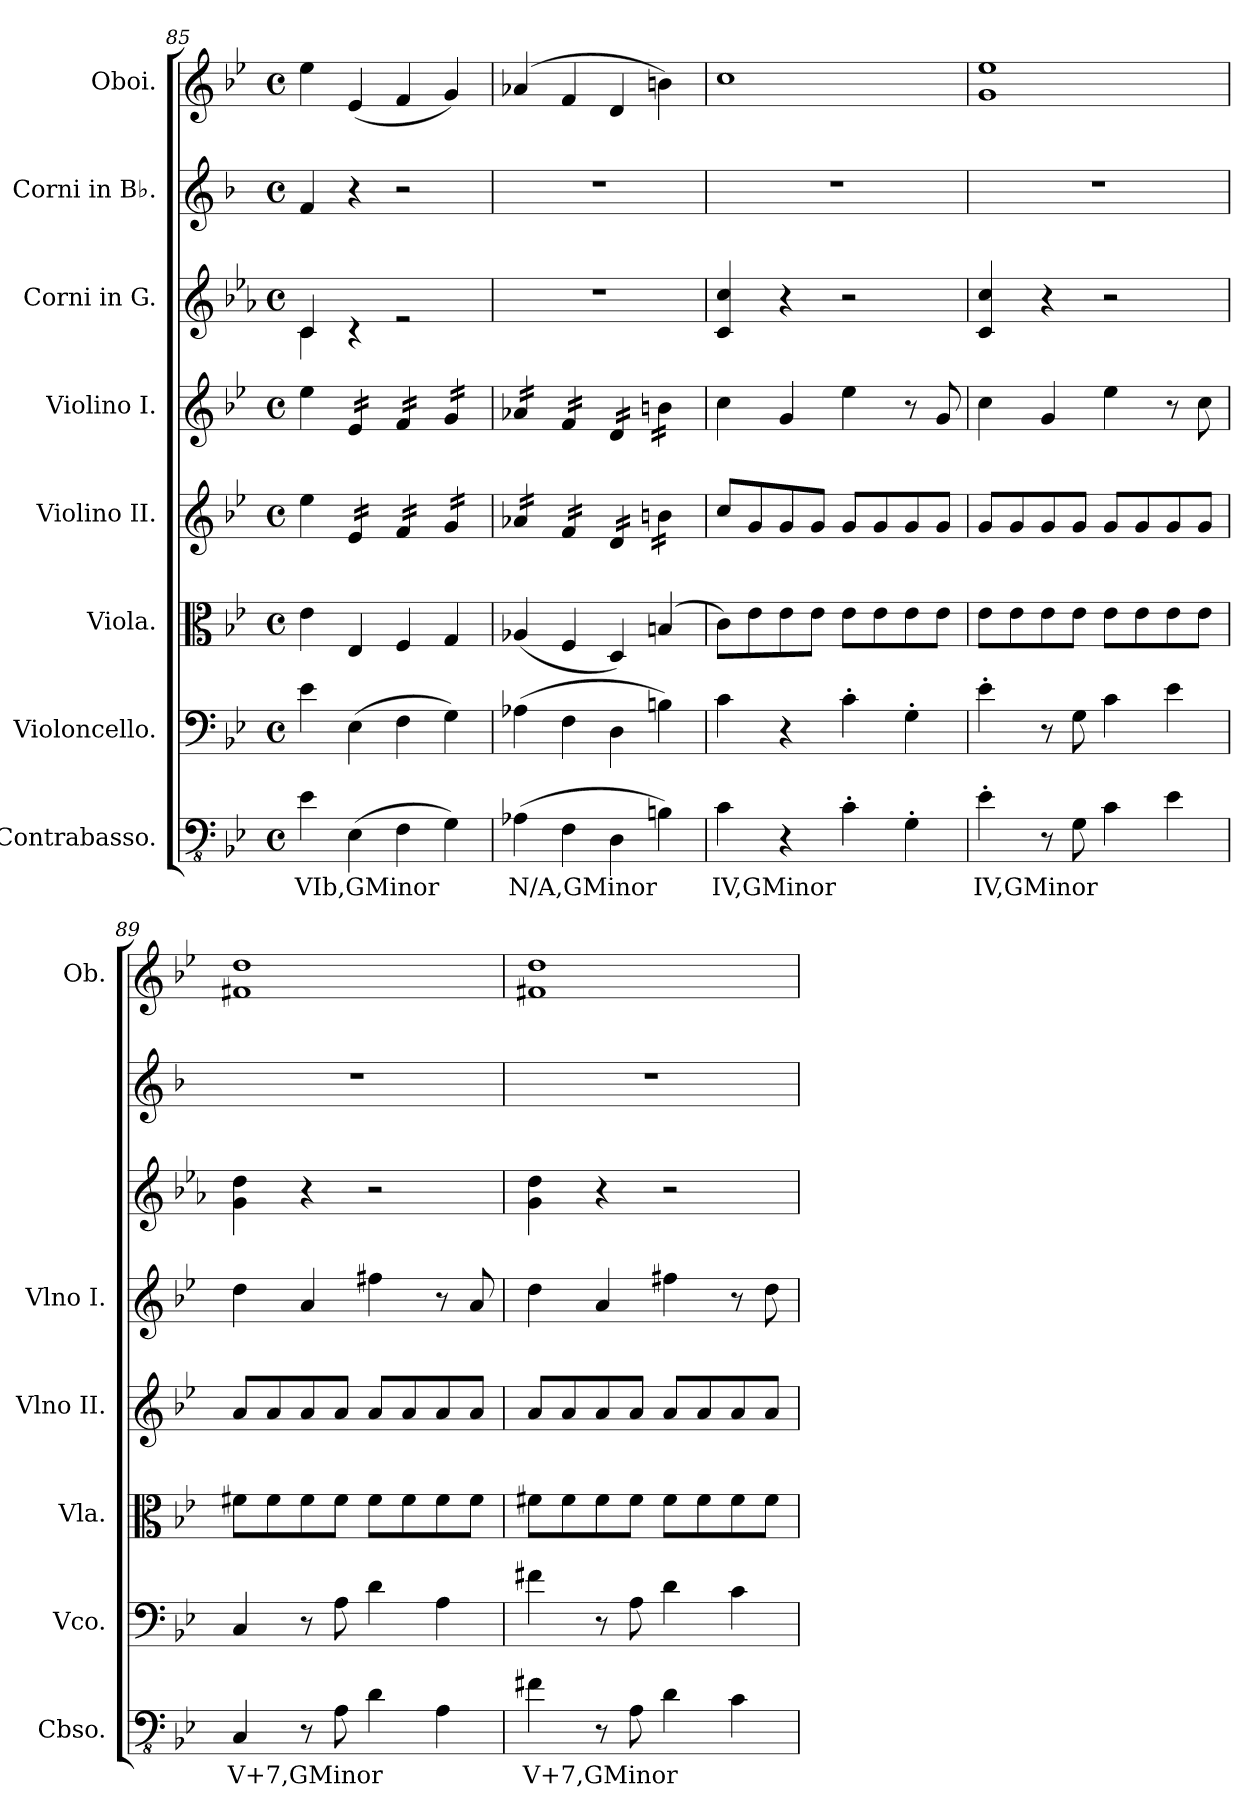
**kern	**text	**kern	**kern	**kern	**kern	**kern	**kern	**kern
*part8	*part8	*part7	*part6	*part5	*part4	*part3	*part2	*part1
*staff8	*staff8	*staff7	*staff6	*staff5	*staff4	*staff3	*staff2	*staff1
*I"Contrabasso.	*	*I"Violoncello.	*I"Viola.	*I"Violino II.	*I"Violino I.	*I"Corni in G.	*I"Corni in B♭.	*I"Oboi.
*I'Cbso.	*	*I'Vco.	*I'Vla.	*I'Vlno II.	*I'Vlno I.	*	*	*I'Ob.
*clefFv4	*	*clefF4	*clefC3	*clefG2	*clefG2	*clefG2	*clefG2	*clefG2
*	*	*	*	*	*	*ITrd3c5	*ITrd4c7	*
*k[b-e-]	*	*k[b-e-]	*k[b-e-]	*k[b-e-]	*k[b-e-]	*k[b-e-]	*k[b-e-]	*k[b-e-]
*M4/4	*	*M4/4	*M4/4	*M4/4	*M4/4	*M4/4	*M4/4	*M4/4
*met(c)	*	*met(c)	*met(c)	*met(c)	*met(c)	*met(c)	*met(c)	*met(c)
=85	=85	=85	=85	=85	=85	=85	=85	=85
*	*	*	*	*	*	*^	*	*
4E-\	VIb,GMinor	4e-\	4e-\	4ee-\	4ee-\	4G/	4G\	4B-/	4ee-\
*	*	*	*	*tremolo	*	*	*	*	*
*	*	*	*	*	*tremolo	*	*	*	*
(4EE-\	.	(4E-\	4E-/	16e-/LL	16e-/LL	4rc	2.ryy	4r	(4e-/
.	.	.	.	16e-/	16e-/	.	.	.	.
.	.	.	.	16e-/	16e-/	.	.	.	.
.	.	.	.	16e-/JJ	16e-/JJ	.	.	.	.
4FF\	.	4F\	4F/	16f/LL	16f/LL	2re	.	2r	4f/
.	.	.	.	16f/	16f/	.	.	.	.
.	.	.	.	16f/	16f/	.	.	.	.
.	.	.	.	16f/JJ	16f/JJ	.	.	.	.
4GG\)	.	4G\)	4G/	16g/LL	16g/LL	.	.	.	4g/)
.	.	.	.	16g/	16g/	.	.	.	.
.	.	.	.	16g/	16g/	.	.	.	.
.	.	.	.	16g/JJ	16g/JJ	.	.	.	.
*	*	*	*	*	*	*v	*v	*	*
=86	=86	=86	=86	=86	=86	=86	=86	=86
(4AA-X\	N/A,GMinor	(4A-X\	(4A-X/	16a-X/LL	16a-X/LL	1r	1r	(4a-X/
.	.	.	.	16a-X/	16a-X/	.	.	.
.	.	.	.	16a-X/	16a-X/	.	.	.
.	.	.	.	16a-X/JJ	16a-X/JJ	.	.	.
4FF\	.	4F\	4F/	16f/LL	16f/LL	.	.	4f/
.	.	.	.	16f/	16f/	.	.	.
.	.	.	.	16f/	16f/	.	.	.
.	.	.	.	16f/JJ	16f/JJ	.	.	.
4DD\	.	4D\	4D/)	16d/LL	16d/LL	.	.	4d/
.	.	.	.	16d/	16d/	.	.	.
.	.	.	.	16d/	16d/	.	.	.
.	.	.	.	16d/JJ	16d/JJ	.	.	.
4BBn\)	.	4Bn\)	(>4Bn/	16bn\LL	16bn\LL	.	.	4bn\)
.	.	.	.	16bn\	16bn\	.	.	.
.	.	.	.	16bn\	16bn\	.	.	.
.	.	.	.	16bn\JJ	16bn\JJ	.	.	.
*	*	*	*	*	*Xtremolo	*	*	*
*	*	*	*	*Xtremolo	*	*	*	*
!!LO:LB:g=z
=87	=87	=87	=87	=87	=87	=87	=87	=87
4C\	IV,GMinor	4c\	8c\L)	8cc/L	4cc\	4G/ 4g/	1r	1cc
.	.	.	8e-\	8g/	.	.	.	.
4r	.	4r	8e-\	8g/	4g/	4r	.	.
.	.	.	8e-\J	8g/J	.	.	.	.
4C'\	.	4c'\	8e-\L	8g/L	4ee-\	2r	.	.
.	.	.	8e-\	8g/	.	.	.	.
4GG'\	.	4G'\	8e-\	8g/	8r	.	.	.
.	.	.	8e-\J	8g/J	8g/	.	.	.
=88	=88	=88	=88	=88	=88	=88	=88	=88
4E-'\	IV,GMinor	4e-'\	8e-\L	8g/L	4cc\	4G/ 4g/	1r	1g 1ee-
.	.	.	8e-\	8g/	.	.	.	.
8r	.	8r	8e-\	8g/	4g/	4r	.	.
8GG\	.	8G\	8e-\J	8g/J	.	.	.	.
4C\	.	4c\	8e-\L	8g/L	4ee-\	2r	.	.
.	.	.	8e-\	8g/	.	.	.	.
4E-\	.	4e-\	8e-\	8g/	8r	.	.	.
.	.	.	8e-\J	8g/J	8cc\	.	.	.
!!LO:PB:g=z
=89	=89	=89	=89	=89	=89	=89	=89	=89
4CC/	V+7,GMinor	4C/	8f#X\L	8a/L	4dd\	4d\ 4a\	1r	1f#X 1dd
.	.	.	8f#\	8a/	.	.	.	.
8r	.	8r	8f#\	8a/	4a/	4r	.	.
8AA\	.	8A\	8f#\J	8a/J	.	.	.	.
4D\	.	4d\	8f#\L	8a/L	4ff#X\	2r	.	.
.	.	.	8f#\	8a/	.	.	.	.
4AA\	.	4A\	8f#\	8a/	8r	.	.	.
.	.	.	8f#\J	8a/J	8a/	.	.	.
!!LO:PB:g=z
=90	=90	=90	=90	=90	=90	=90	=90	=90
4F#X\	V+7,GMinor	4f#X\	8f#X\L	8a/L	4dd\	4d\ 4a\	1r	1f#X 1dd
.	.	.	8f#\	8a/	.	.	.	.
8r	.	8r	8f#\	8a/	4a/	4r	.	.
8AA\	.	8A\	8f#\J	8a/J	.	.	.	.
4D\	.	4d\	8f#\L	8a/L	4ff#X\	2r	.	.
.	.	.	8f#\	8a/	.	.	.	.
4C\	.	4c\	8f#\	8a/	8r	.	.	.
.	.	.	8f#\J	8a/J	8dd\	.	.	.
=	=	=	=	=	=	=	=	=
*-	*-	*-	*-	*-	*-	*-	*-	*-
